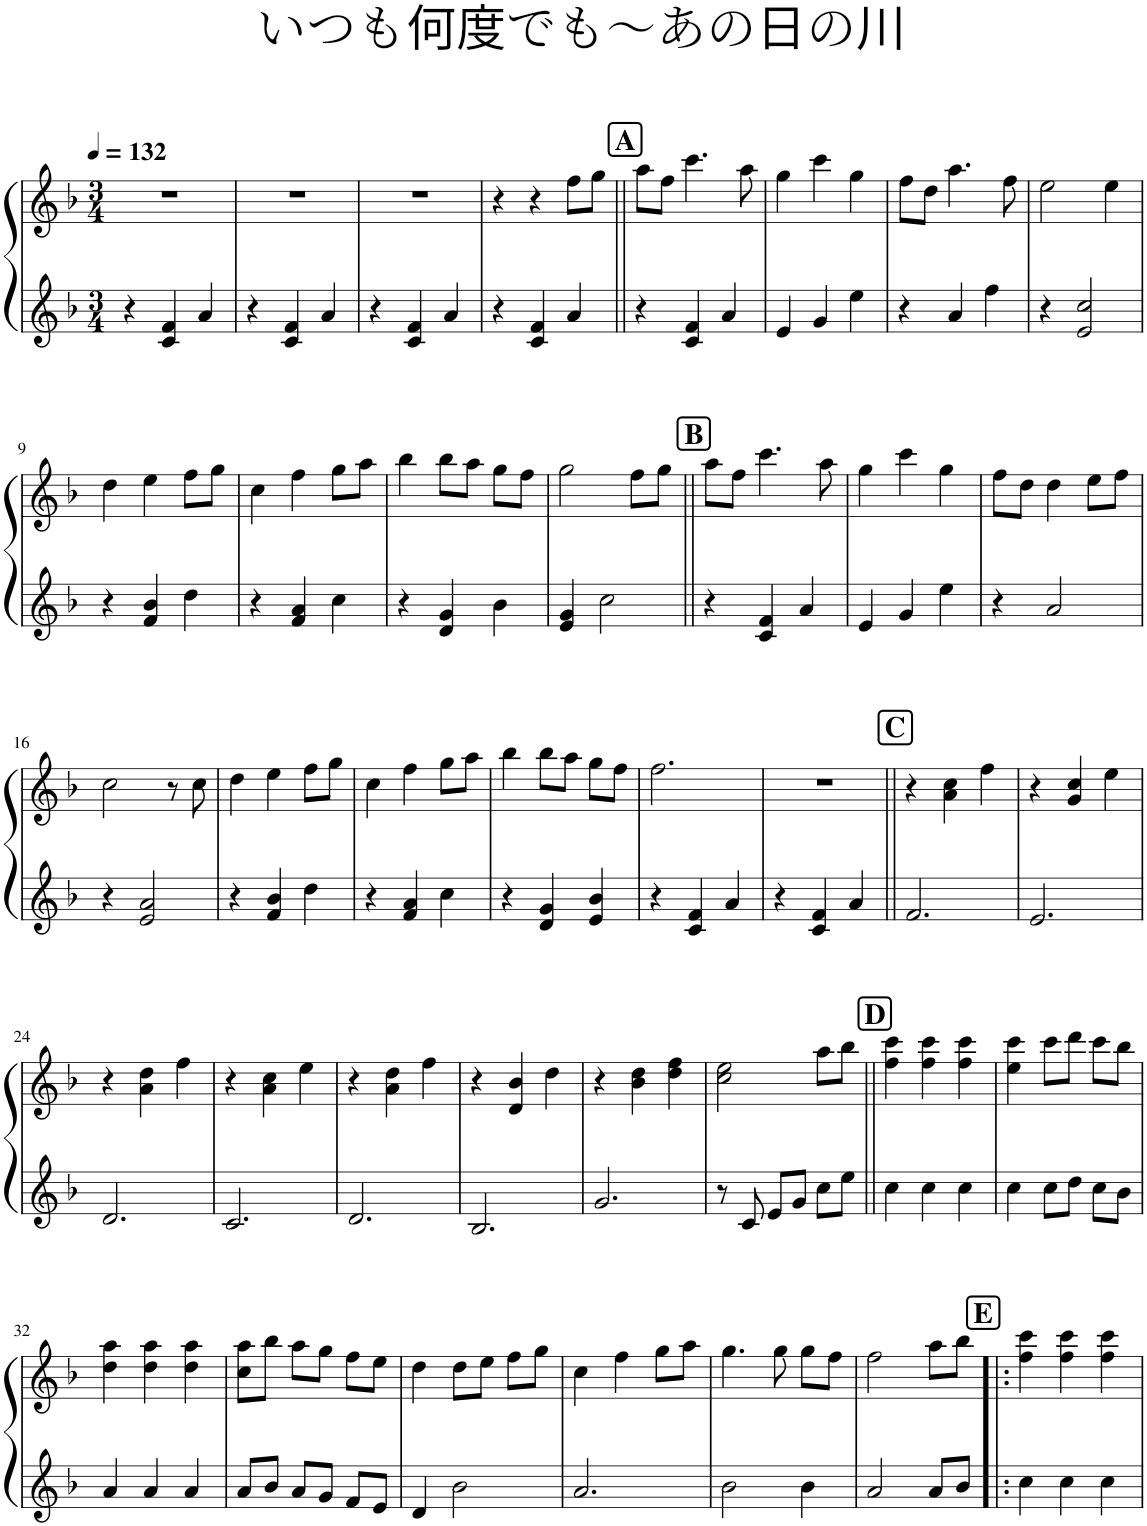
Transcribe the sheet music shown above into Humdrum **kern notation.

**kern	**kern
*part1	*part1
*staff2	*staff1
*I"Piano	*
*I'Pno.	*
*clefG2	*clefG2
*k[b-]	*k[b-]
*M3/4	*M3/4
*MM132	*MM132
=1	=1
4r	2.r
4c/ 4f/	.
4a/	.
=2	=2
4r	2.r
4c/ 4f/	.
4a/	.
=3	=3
4r	2.r
4c/ 4f/	.
4a/	.
=4	=4
4r	4r
4c/ 4f/	4r
4a/	8ff\L
.	8gg\J
!!LO:REH:place=s1:a:B:cj:fs=14:t=A
=5||	=5||
4r	8aa\L
.	8ff\J
4c/ 4f/	4.ccc\
4a/	.
.	8aa\
=6	=6
4e/	4gg\
4g/	4ccc\
4ee\	4gg\
=7	=7
4r	8ff\L
.	8dd\J
4a/	4.aa\
4ff\	.
.	8ff\
=8	=8
4r	2ee\
2e/ 2cc/	.
.	4ee\
!!LO:LB:g=z
=9	=9
4r	4dd\
4f/ 4b-/	4ee\
4dd\	8ff\L
.	8gg\J
=10	=10
4r	4cc\
4f/ 4a/	4ff\
4cc\	8gg\L
.	8aa\J
=11	=11
4r	4bb-\
4d/ 4g/	8bb-\L
.	8aa\J
4b-\	8gg\L
.	8ff\J
=12	=12
4e/ 4g/	2gg\
2cc\	.
.	8ff\L
.	8gg\J
!!LO:REH:place=s1:a:B:cj:fs=14:t=B
=13||	=13||
4r	8aa\L
.	8ff\J
4c/ 4f/	4.ccc\
4a/	.
.	8aa\
=14	=14
4e/	4gg\
4g/	4ccc\
4ee\	4gg\
=15	=15
4r	8ff\L
.	8dd\J
2a/	4dd\
.	8ee\L
.	8ff\J
!!LO:LB:g=z
=16	=16
4r	2cc\
2e/ 2a/	.
.	8r
.	8cc\
=17	=17
4r	4dd\
4f/ 4b-/	4ee\
4dd\	8ff\L
.	8gg\J
=18	=18
4r	4cc\
4f/ 4a/	4ff\
4cc\	8gg\L
.	8aa\J
=19	=19
4r	4bb-\
4d/ 4g/	8bb-\L
.	8aa\J
4e/ 4b-/	8gg\L
.	8ff\J
=20	=20
4r	2.ff\
4c/ 4f/	.
4a/	.
=21	=21
4r	2.r
4c/ 4f/	.
4a/	.
!!LO:REH:place=s1:a:B:cj:fs=14:t=C
=22||	=22||
2.f/	4r
.	4a\ 4cc\
.	4ff\
=23	=23
2.e/	4r
.	4g/ 4cc/
.	4ee\
!!LO:LB:g=z
=24	=24
2.d/	4r
.	4a\ 4dd\
.	4ff\
=25	=25
2.c/	4r
.	4a\ 4cc\
.	4ee\
=26	=26
2.d/	4r
.	4a\ 4dd\
.	4ff\
=27	=27
2.B-/	4r
.	4d/ 4b-/
.	4dd\
=28	=28
2.g/	4r
.	4b-\ 4dd\
.	4dd\ 4ff\
=29	=29
8r	2cc\ 2ee\
8c/	.
8e/L	.
8g/J	.
8cc\L	8aa\L
8ee\J	8bb-\J
!!LO:REH:place=s1:a:B:cj:fs=14:t=D
=30||	=30||
4cc\	4ff\ 4ccc\
4cc\	4ff\ 4ccc\
4cc\	4ff\ 4ccc\
=31	=31
4cc\	4ee\ 4ccc\
8cc\L	8ccc\L
8dd\J	8ddd\J
8cc\L	8ccc\L
8b-\J	8bb-\J
!!LO:LB:g=z
=32	=32
4a/	4dd\ 4aa\
4a/	4dd\ 4aa\
4a/	4dd\ 4aa\
=33	=33
8a/L	8cc\ 8aa\L
8b-/J	8bb-\J
8a/L	8aa\L
8g/J	8gg\J
8f/L	8ff\L
8e/J	8ee\J
=34	=34
4d/	4dd\
2b-\	8dd\L
.	8ee\J
.	8ff\L
.	8gg\J
=35	=35
2.a/	4cc\
.	4ff\
.	8gg\L
.	8aa\J
=36	=36
2b-\	4.gg\
.	8gg\
4b-\	8gg\L
.	8ff\J
=37	=37
2a/	2ff\
8a/L	8aa\L
8b-/J	8bb-\J
!!LO:REH:place=s1:a:B:cj:fs=14:t=E
=38!|:	=38!|:
4cc\	4ff\ 4ccc\
4cc\	4ff\ 4ccc\
4cc\	4ff\ 4ccc\
=	=
*-	*-
